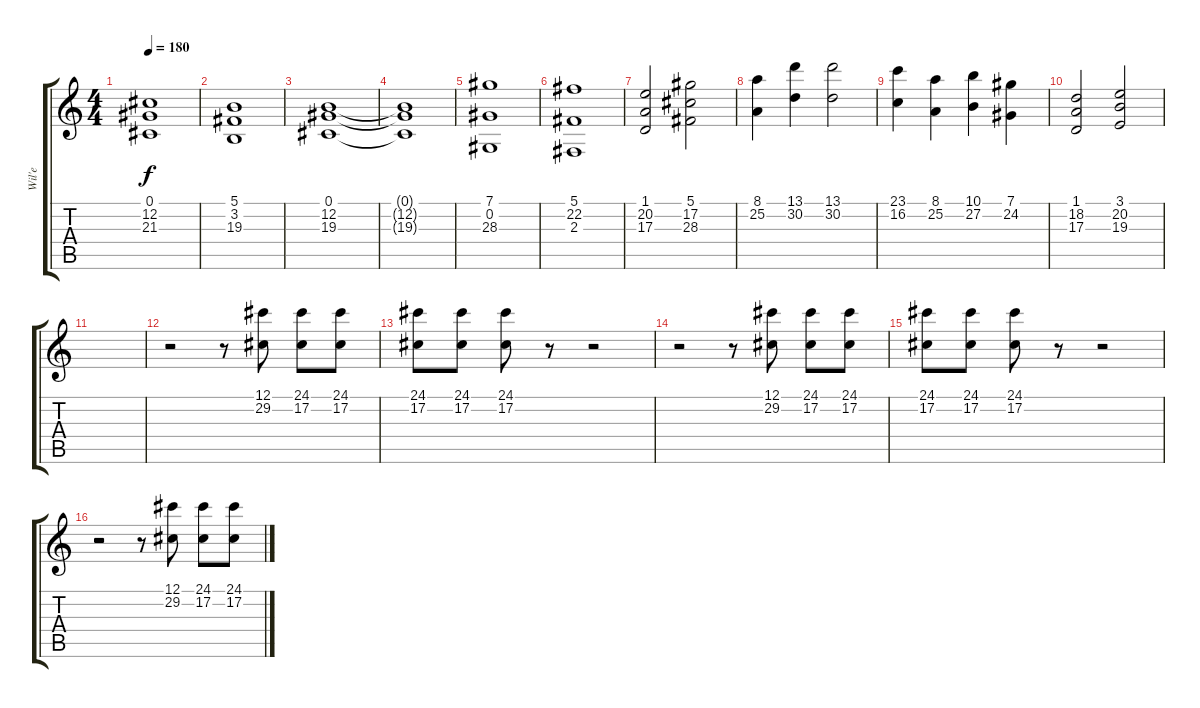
\track ("Wil'e" "Wil'e") {instrument stringensemble1}
\staff {score tabs}
\tuning (Db4 Ab3 E3 B2 Gb2 Db2) {hide}
\ts (4 4)
\tempo 180
\clef g2
\ks c
(0.1{t} 12.2{t} 21.3{t}).1{dy f} |
(5.1 3.2 19.3).1 |
(0.1 12.2 19.3).1 |
(0.1{t} 12.2{t} 19.3{t}).1 |
(7.1 0.2 28.3).1 |
(5.1 22.2 2.3).1 |
(1.1 20.2 17.3).2 (5.1 17.2 28.3).2 |
(8.1 25.2).4 (13.1 30.2).4 (13.1 30.2).2 |
(23.1 16.2).4 (8.1 25.2).4 (10.1 27.2).4 (7.1 24.2).4 |
(1.1 18.2 17.3).2 (3.1 20.2 19.3).2 |
|
r.2 r.8 (12.1 29.2).8 (24.1 17.2).8 (24.1 17.2).8 |
(24.1 17.2).8 (24.1 17.2).8 (24.1 17.2).8 r.8 r.2 |
r.2 r.8 (12.1 29.2).8 (24.1 17.2).8 (24.1 17.2).8 |
(24.1 17.2).8 (24.1 17.2).8 (24.1 17.2).8 r.8 r.2 |
r.2 r.8 (12.1 29.2).8 (24.1 17.2).8 (24.1 17.2).8
